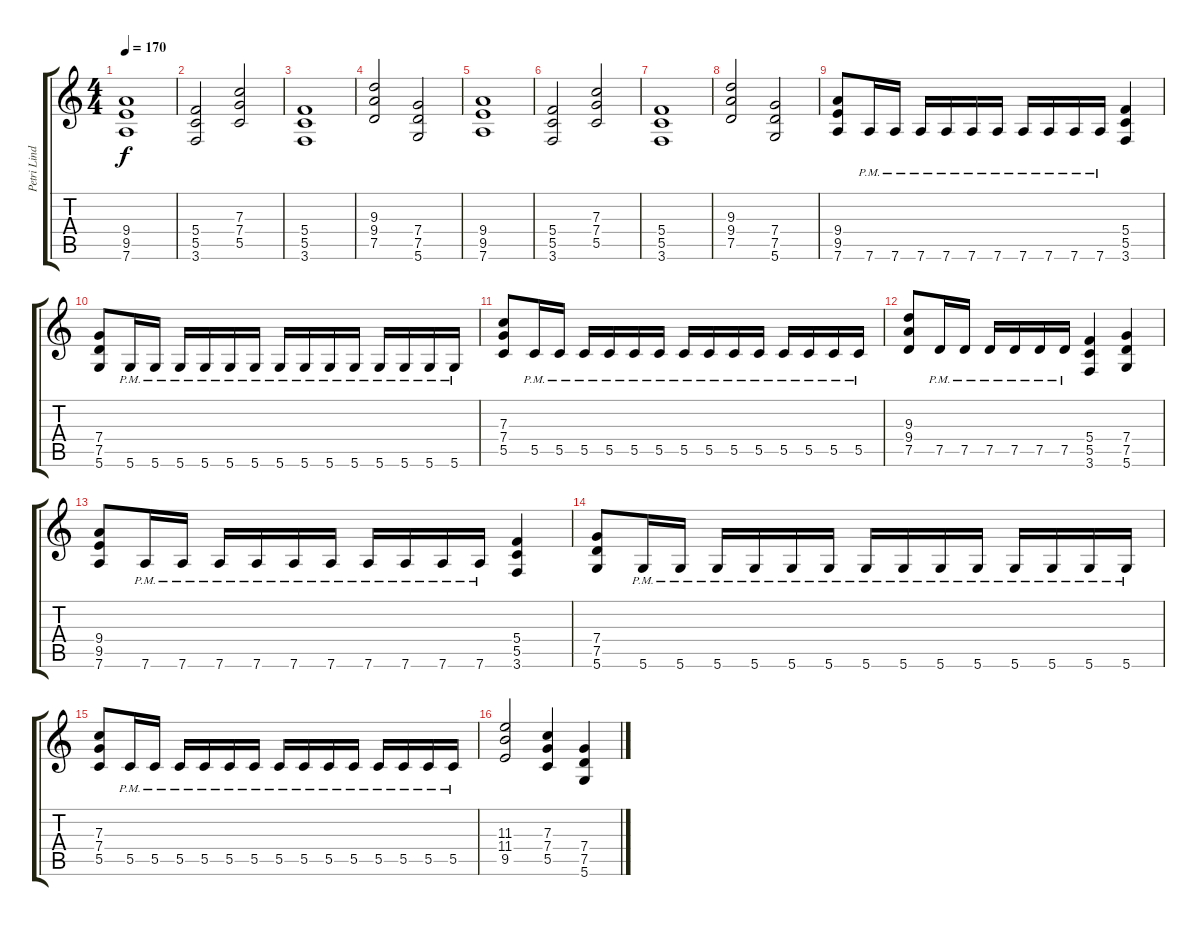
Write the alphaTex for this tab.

\track ("Petri Lindroos" "Petri Lind") {instrument distortionguitar}
\staff {score tabs}
\tuning (D4 A3 F3 C3 G2 D2) {hide}
\ts (4 4)
\tempo 170
\clef g2
\ks c
(9.4 9.5 7.6).1{dy f} |
(5.4 5.5 3.6).2 (7.3 7.4 5.5).2 |
(5.4 5.5 3.6).1 |
(9.3 9.4 7.5).2 (7.4 7.5 5.6).2 |
(9.4 9.5 7.6).1 |
(5.4 5.5 3.6).2 (7.3 7.4 5.5).2 |
(5.4 5.5 3.6).1 |
(9.3 9.4 7.5).2 (7.4 7.5 5.6).2 |
(9.4 9.5 7.6).8 7.6{pm}.16 7.6{pm}.16 7.6{pm}.16 7.6{pm}.16 7.6{pm}.16 7.6{pm}.16 7.6{pm}.16 7.6{pm}.16 7.6{pm}.16 7.6{pm}.16 (5.4 5.5 3.6).4 |
(7.4 7.5 5.6).8 5.6{pm}.16 5.6{pm}.16 5.6{pm}.16 5.6{pm}.16 5.6{pm}.16 5.6{pm}.16 5.6{pm}.16 5.6{pm}.16 5.6{pm}.16 5.6{pm}.16 5.6{pm}.16 5.6{pm}.16 5.6{pm}.16 5.6{pm}.16 |
(7.3 7.4 5.5).8 5.5{pm}.16 5.5{pm}.16 5.5{pm}.16 5.5{pm}.16 5.5{pm}.16 5.5{pm}.16 5.5{pm}.16 5.5{pm}.16 5.5{pm}.16 5.5{pm}.16 5.5{pm}.16 5.5{pm}.16 5.5{pm}.16 5.5{pm}.16 |
(9.3 9.4 7.5).8 7.5{pm}.16 7.5{pm}.16 7.5{pm}.16 7.5{pm}.16 7.5{pm}.16 7.5{pm}.16 (5.4 5.5 3.6).4 (7.4 7.5 5.6).4 |
(9.4 9.5 7.6).8 7.6{pm}.16 7.6{pm}.16 7.6{pm}.16 7.6{pm}.16 7.6{pm}.16 7.6{pm}.16 7.6{pm}.16 7.6{pm}.16 7.6{pm}.16 7.6{pm}.16 (5.4 5.5 3.6).4 |
(7.4 7.5 5.6).8 5.6{pm}.16 5.6{pm}.16 5.6{pm}.16 5.6{pm}.16 5.6{pm}.16 5.6{pm}.16 5.6{pm}.16 5.6{pm}.16 5.6{pm}.16 5.6{pm}.16 5.6{pm}.16 5.6{pm}.16 5.6{pm}.16 5.6{pm}.16 |
(7.3 7.4 5.5).8 5.5{pm}.16 5.5{pm}.16 5.5{pm}.16 5.5{pm}.16 5.5{pm}.16 5.5{pm}.16 5.5{pm}.16 5.5{pm}.16 5.5{pm}.16 5.5{pm}.16 5.5{pm}.16 5.5{pm}.16 5.5{pm}.16 5.5{pm}.16 |
(11.3 11.4 9.5).2 (7.3 7.4 5.5).4 (7.4 7.5 5.6).4
